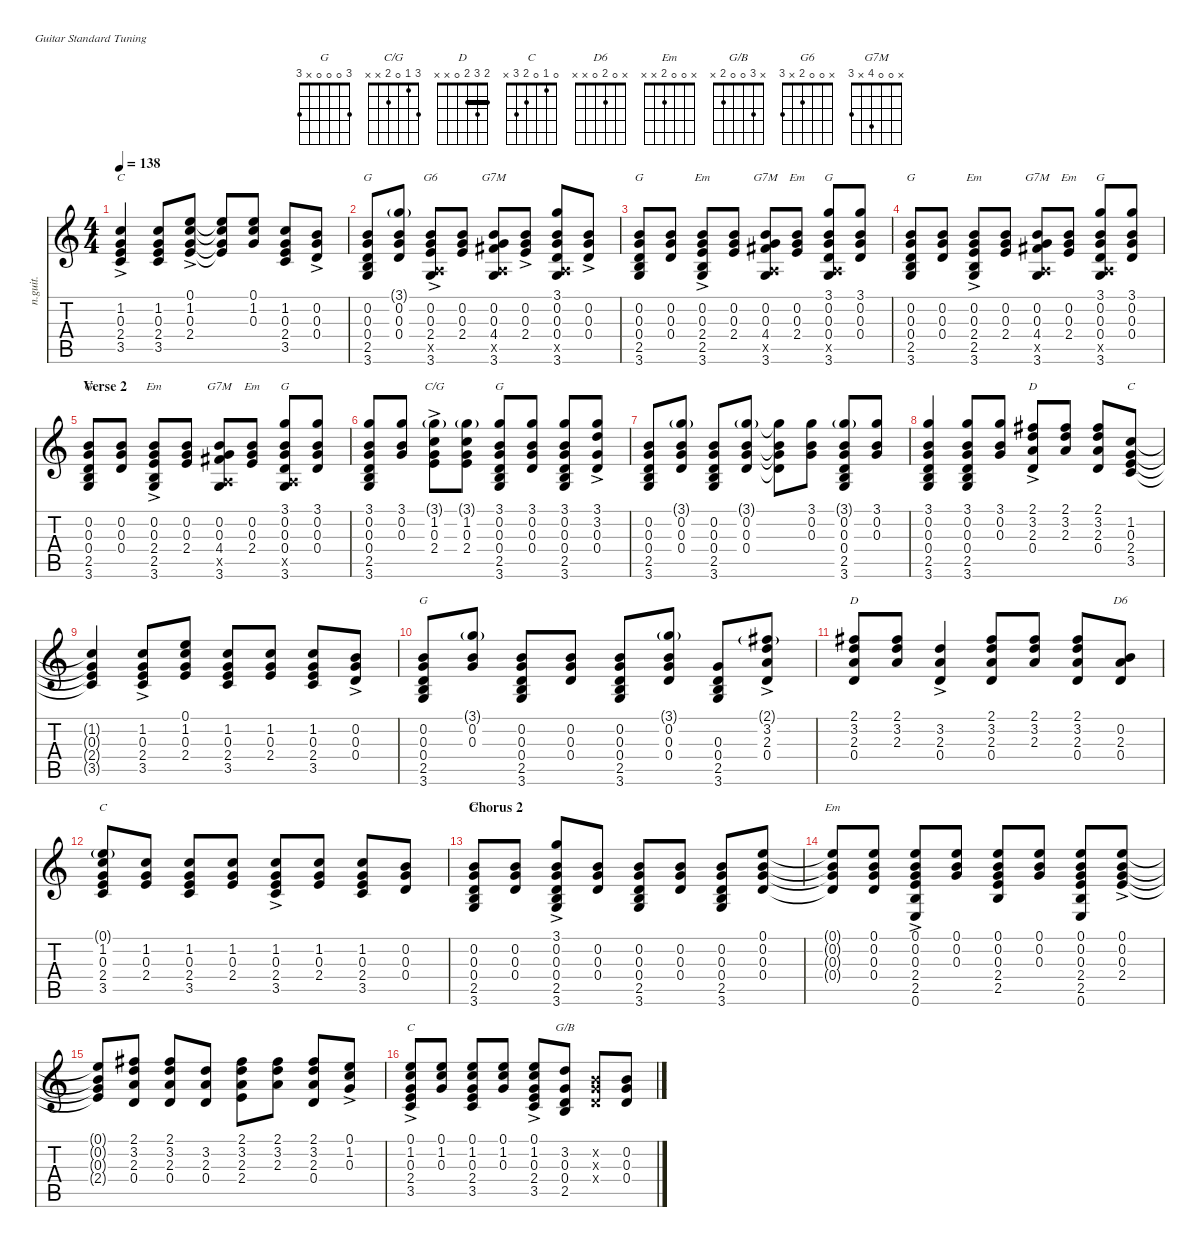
\defaultSystemsLayout 4
\hideDynamics
\bracketExtendMode nobrackets
\otherSystemsTrackNameOrientation horizontal
\track ("Rythm Guitar 1 (Glenn Frey)" "n.guit.") {instrument acousticguitarnylon}
\staff {score tabs}
\tuning (E4 B3 G3 D3 A2 E2)
\chord ("G" 3 0 0 0 2 3)
\chord ("C/G" 3 1 0 2 x x)
\chord ("D" 2 3 2 0 x x) {barre 2}
\chord ("C" x 1 0 2 3 x)
\chord ("G" x 0 0 0 2 3)
\chord ("D6" x 0 2 0 x x)
\chord ("C" 0 1 0 2 3 x)
\chord ("Em" 0 0 0 2 2 0)
\chord ("G/B" x 3 0 0 2 x)
\chord ("G6" x 0 0 2 x 3)
\chord ("G7M" x 0 0 4 x 3)
\chord ("Em" x 0 0 2 2 3)
\chord ("Em" x 0 0 2 x x)
\chord ("G" 3 0 0 0 x 3)
\ts (4 4)
\tempo 138
\clef g2
\ks c
(1.2 0.3 2.4 3.5{ac}).4{ch "C" dy ff} (1.2 0.3 2.4 3.5).8{dy f} (0.1{ac} 1.2 0.3 2.4).8{dy ff} (0.1{t} 1.2{t} 0.3{t} 2.4{t}).8{dy f} (0.1 1.2 0.3).8 (1.2 0.3 2.4 3.5).8 (0.2 0.3 0.4{ac}).8{dy ff} |
(0.2 0.3 0.4 2.5 3.6).8{ch "G" dy f} (3.1{g} 0.2 0.3 0.4).8 (0.2{ac} 0.3 2.4 0.5{x} 3.6).8{ch "G6" dy ff} (0.2 0.3 2.4).8{dy f} (0.2 0.3 4.4{acc #} 0.5{x} 3.6).8{ch "G7M"} (0.2 0.3 2.4{ac}).8{dy ff} (3.1 0.2 0.3 0.4 0.5{x} 3.6).8{dy f} (0.2 0.3 0.4{ac}).8{dy ff} |
(0.2 0.3 0.4 2.5 3.6).8{ch "G" dy f} (0.2 0.3 0.4).8 (0.2{ac} 0.3 2.4 2.5 3.6).8{ch "Em"} (0.2 0.3 2.4).8 (0.2 0.3 4.4{acc #} 0.5{x} 3.6).8{ch "G7M"} (0.2 0.3 2.4).8{ch "Em"} (3.1 0.2 0.3 0.4 0.5{x} 3.6).8{ch "G"} (3.1 0.2 0.3 0.4).8 |
(0.2 0.3 0.4 2.5 3.6).8{ch "G"} (0.2 0.3 0.4).8 (0.2{ac} 0.3 2.4 2.5 3.6).8{ch "Em"} (0.2 0.3 2.4).8 (0.2 0.3 4.4{acc #} 0.5{x} 3.6).8{ch "G7M"} (0.2 0.3 2.4).8{ch "Em"} (3.1 0.2 0.3 0.4 0.5{x} 3.6).8{ch "G"} (3.1 0.2 0.3 0.4).8 |
\section ("" "Verse 2")
(0.2 0.3 0.4 2.5 3.6).8{ch "G"} (0.2 0.3 0.4).8 (0.2{ac} 0.3 2.4 2.5 3.6).8{ch "Em"} (0.2 0.3 2.4).8 (0.2 0.3 4.4{acc #} 0.5{x} 3.6).8{ch "G7M"} (0.2 0.3 2.4).8{ch "Em"} (3.1 0.2 0.3 0.4 0.5{x} 3.6).8{ch "G"} (3.1 0.2 0.3 0.4).8 |
(3.1 0.2 0.3 0.4 2.5 3.6).8 (3.1 0.2 0.3).8 (3.1{g} 1.2{ac} 0.3 2.4).8{ch "C/G" dy ff} (3.1{g} 1.2 0.3 2.4).8{dy f} (3.1 0.2 0.3 0.4 2.5 3.6).8{ch "G"} (3.1 0.2 0.3 0.4).8 (3.1 0.2 0.3 0.4 2.5 3.6).8 (3.1 3.2{ac} 0.3 0.4).8 |
(0.2 0.3 0.4 2.5 3.6).8 (3.1{g} 0.2 0.3 0.4).8 (0.2 0.3 0.4 2.5 3.6).8 (3.1{g} 0.2 0.3 0.4).8 (3.1{t} 0.2{t} 0.3{t} 0.4{t}).8 (3.1 0.2 0.3).8 (3.1{g} 0.2 0.3 0.4 2.5 3.6).8 (3.1 0.2 0.3).8 |
(3.1 0.2 0.3 0.4 2.5 3.6).4 (3.1 0.2 0.3 0.4 2.5 3.6).8 (3.1 0.2 0.3).8 (2.1{ac acc #} 3.2 2.3 0.4).8{ch "D" dy ff} (2.1{acc #} 3.2 2.3).8{dy f} (2.1{acc #} 3.2 2.3 0.4).8 (1.2 0.3 2.4 3.5).8{ch "C"} |
(1.2{t} 0.3{t} 2.4{t} 3.5{t}).4 (1.2 0.3 2.4 3.5{ac}).8{dy ff} (0.1 1.2 0.3 2.4).8{dy f} (1.2 0.3 2.4 3.5).8 (1.2 0.3 2.4).8 (1.2 0.3 2.4 3.5).8 (0.2 0.3 0.4{ac}).8{dy ff} |
(0.2 0.3 0.4 2.5 3.6).8{ch "G" dy f} (3.1{g} 0.2 0.3).8 (0.2 0.3 0.4 2.5 3.6).8 (0.2 0.3 0.4).8 (0.2 0.3 0.4 2.5 3.6).8 (3.1{g} 0.2 0.3 0.4).8 (0.3 0.4 2.5 3.6).8 (2.1{g acc #} 3.2 2.3 0.4{ac}).8{dy ff} |
(2.1{acc #} 3.2 2.3 0.4).8{ch "D" dy f} (2.1{acc #} 3.2 2.3).8 (3.2 2.3 0.4{ac}).4{dy ff} (2.1{acc #} 3.2 2.3 0.4).8{dy f} (2.1{acc #} 3.2 2.3).8 (2.1{acc #} 3.2 2.3 0.4).8 (0.2 2.3 0.4).8{ch "D6"} |
(0.1{g} 1.2 0.3 2.4 3.5).8{ch "C"} (1.2 0.3 2.4).8 (1.2 0.3 2.4 3.5).8 (1.2 0.3 2.4).8 (1.2 0.3{ac} 2.4 3.5).8{dy ff} (1.2 0.3 2.4).8{dy f} (1.2 0.3 2.4 3.5).8 (0.2 0.3 0.4).8 |
\section ("" "Chorus 2")
(0.2 0.3 0.4 2.5 3.6).8{ch "G"} (0.2 0.3 0.4).8 (3.1{ac} 0.2 0.3 0.4 2.5 3.6).8{dy ff} (0.2 0.3 0.4).8{dy f} (0.2 0.3 0.4 2.5 3.6).8 (0.2 0.3 0.4).8 (0.2 0.3 0.4 2.5 3.6).8 (0.1 0.2 0.3 0.4).8 |
(0.1{t} 0.2{t} 0.3{t} 0.4{t}).8{ch "Em"} (0.1 0.2 0.3 0.4).8 (0.1 0.2 0.3{ac} 2.4 2.5 0.6).8{dy ff} (0.1 0.2 0.3).8{dy f} (0.1 0.2 0.3 2.4 2.5).8 (0.1 0.2 0.3).8 (0.1 0.2 0.3 2.4 2.5 0.6).8 (0.1 0.2{ac} 0.3 2.4).8{dy ff} |
(0.1{t} 0.2{t} 0.3{t} 2.4{t}).8{dy f} (2.1{acc #} 3.2 2.3 0.4).8 (2.1{acc #} 3.2 2.3 0.4).8 (3.2 2.3 0.4).8 (2.1{acc #} 3.2 2.3 2.4).8 (2.1{acc #} 3.2 2.3).8 (2.1{acc #} 3.2 2.3 0.4).8 (0.1 1.2{ac} 0.3).8 |
(0.1{ac} 1.2 0.3 2.4 3.5).8{ch "C" dy ff} (0.1 1.2 0.3).8{dy f} (0.1 1.2 0.3 2.4 3.5).8 (0.1 1.2 0.3).8 (0.1{ac} 1.2 0.3 2.4 3.5).8{dy ff} (3.2 0.3 0.4 2.5).8{ch "G/B" dy f} (0.2{x} 0.3{x} 0.4{x}).8 (0.2 0.3 0.4).8
